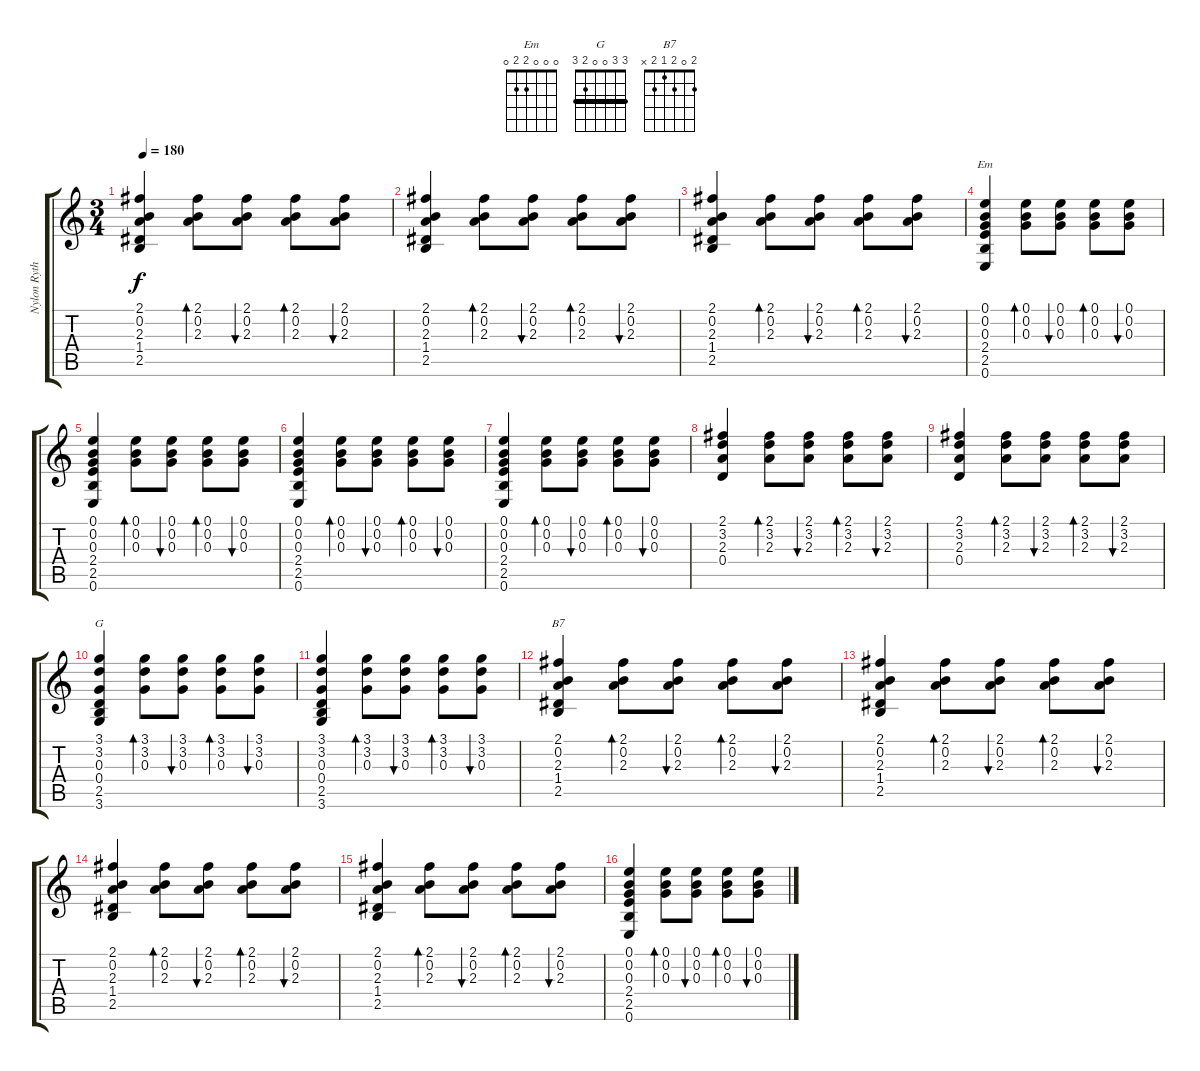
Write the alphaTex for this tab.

\track ("Nylon Rythm" "Nylon Ryth") {instrument acousticguitarnylon}
\staff {score tabs}
\tuning (E4 B3 G3 D3 A2 E2) {hide}
\chord ("Em" 0 0 0 2 2 0)
\chord ("G" 3 3 0 0 2 3) {barre 3}
\chord ("B7" 2 0 2 1 2 x)
\ts (3 4)
\tempo 180
\clef g2
\ks c
(2.1 0.2 2.3 1.4 2.5).4{dy f} (2.1 0.2 2.3).8{bd 240} (2.1 0.2 2.3).8{bu 240} (2.1 0.2 2.3).8{bd 240} (2.1 0.2 2.3).8{bu 240} |
(2.1 0.2 2.3 1.4 2.5).4 (2.1 0.2 2.3).8{bd 240} (2.1 0.2 2.3).8{bu 240} (2.1 0.2 2.3).8{bd 240} (2.1 0.2 2.3).8{bu 240} |
(2.1 0.2 2.3 1.4 2.5).4 (2.1 0.2 2.3).8{bd 240} (2.1 0.2 2.3).8{bu 240} (2.1 0.2 2.3).8{bd 240} (2.1 0.2 2.3).8{bu 240} |
(0.1 0.2 0.3 2.4 2.5 0.6).4{ch "Em"} (0.1 0.2 0.3).8{bd 240} (0.1 0.2 0.3).8{bu 240} (0.1 0.2 0.3).8{bd 240} (0.1 0.2 0.3).8{bu 240} |
(0.1 0.2 0.3 2.4 2.5 0.6).4 (0.1 0.2 0.3).8{bd 240} (0.1 0.2 0.3).8{bu 240} (0.1 0.2 0.3).8{bd 240} (0.1 0.2 0.3).8{bu 240} |
(0.1 0.2 0.3 2.4 2.5 0.6).4 (0.1 0.2 0.3).8{bd 240} (0.1 0.2 0.3).8{bu 240} (0.1 0.2 0.3).8{bd 240} (0.1 0.2 0.3).8{bu 240} |
(0.1 0.2 0.3 2.4 2.5 0.6).4 (0.1 0.2 0.3).8{bd 240} (0.1 0.2 0.3).8{bu 240} (0.1 0.2 0.3).8{bd 240} (0.1 0.2 0.3).8{bu 240} |
(2.1 3.2 2.3 0.4).4 (2.1 3.2 2.3).8{bd 240} (2.1 3.2 2.3).8{bu 240} (2.1 3.2 2.3).8{bd 240} (2.1 3.2 2.3).8{bu 240} |
(2.1 3.2 2.3 0.4).4 (2.1 3.2 2.3).8{bd 240} (2.1 3.2 2.3).8{bu 240} (2.1 3.2 2.3).8{bd 240} (2.1 3.2 2.3).8{bu 240} |
(3.1 3.2 0.3 0.4 2.5 3.6).4{ch "G"} (3.1 3.2 0.3).8{bd 240} (3.1 3.2 0.3).8{bu 240} (3.1 3.2 0.3).8{bd 240} (3.1 3.2 0.3).8{bu 240} |
(3.1 3.2 0.3 0.4 2.5 3.6).4 (3.1 3.2 0.3).8{bd 240} (3.1 3.2 0.3).8{bu 240} (3.1 3.2 0.3).8{bd 240} (3.1 3.2 0.3).8{bu 240} |
(2.1 0.2 2.3 1.4 2.5).4{ch "B7"} (2.1 0.2 2.3).8{bd 240} (2.1 0.2 2.3).8{bu 240} (2.1 0.2 2.3).8{bd 240} (2.1 0.2 2.3).8{bu 240} |
(2.1 0.2 2.3 1.4 2.5).4 (2.1 0.2 2.3).8{bd 240} (2.1 0.2 2.3).8{bu 240} (2.1 0.2 2.3).8{bd 240} (2.1 0.2 2.3).8{bu 240} |
(2.1 0.2 2.3 1.4 2.5).4 (2.1 0.2 2.3).8{bd 240} (2.1 0.2 2.3).8{bu 240} (2.1 0.2 2.3).8{bd 240} (2.1 0.2 2.3).8{bu 240} |
(2.1 0.2 2.3 1.4 2.5).4 (2.1 0.2 2.3).8{bd 240} (2.1 0.2 2.3).8{bu 240} (2.1 0.2 2.3).8{bd 240} (2.1 0.2 2.3).8{bu 240} |
(0.1 0.2 0.3 2.4 2.5 0.6).4 (0.1 0.2 0.3).8{bd 240} (0.1 0.2 0.3).8{bu 240} (0.1 0.2 0.3).8{bd 240} (0.1 0.2 0.3).8{bu 240}
